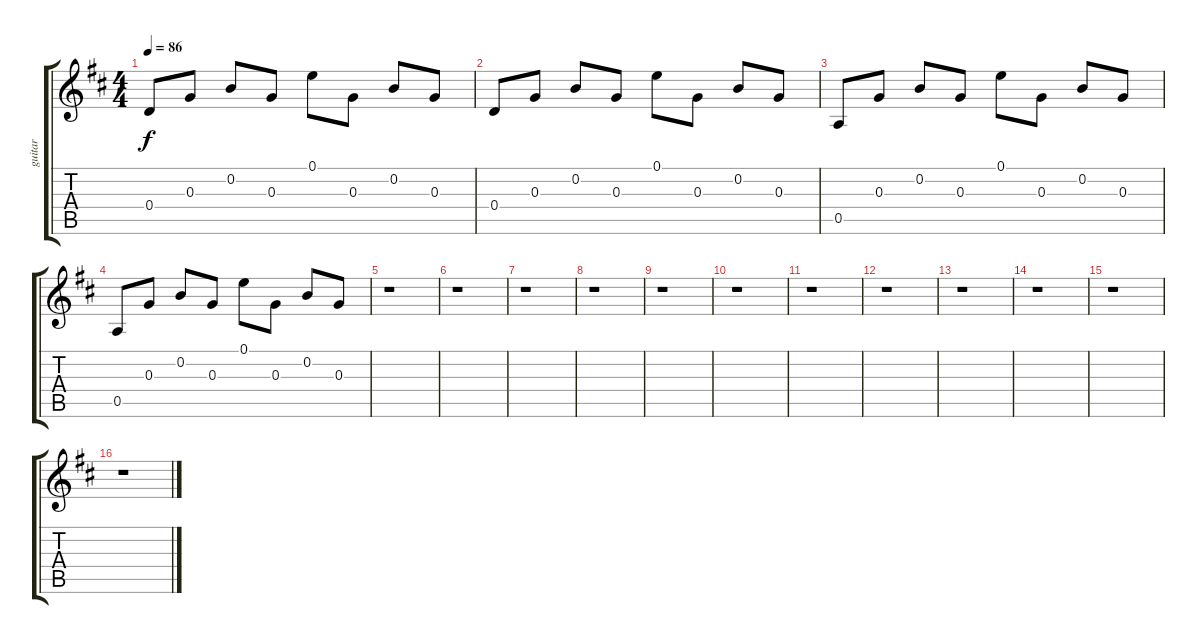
\track ("guitar" "guitar") {instrument acousticguitarsteel}
\staff {score tabs}
\tuning (E4 B3 G3 D3 A2 E2) {hide}
\ts (4 4)
\tempo 86
\clef g2
\ks d
0.4.8{dy f} 0.3.8 0.2.8 0.3.8 0.1.8 0.3.8 0.2.8 0.3.8 |
0.4.8 0.3.8 0.2.8 0.3.8 0.1.8 0.3.8 0.2.8 0.3.8 |
0.5.8 0.3.8 0.2.8 0.3.8 0.1.8 0.3.8 0.2.8 0.3.8 |
0.5.8 0.3.8 0.2.8 0.3.8 0.1.8 0.3.8 0.2.8 0.3.8 |
r.1 |
r.1 |
r.1 |
r.1 |
r.1 |
r.1 |
r.1 |
r.1 |
r.1 |
r.1 |
r.1 |
r.1
